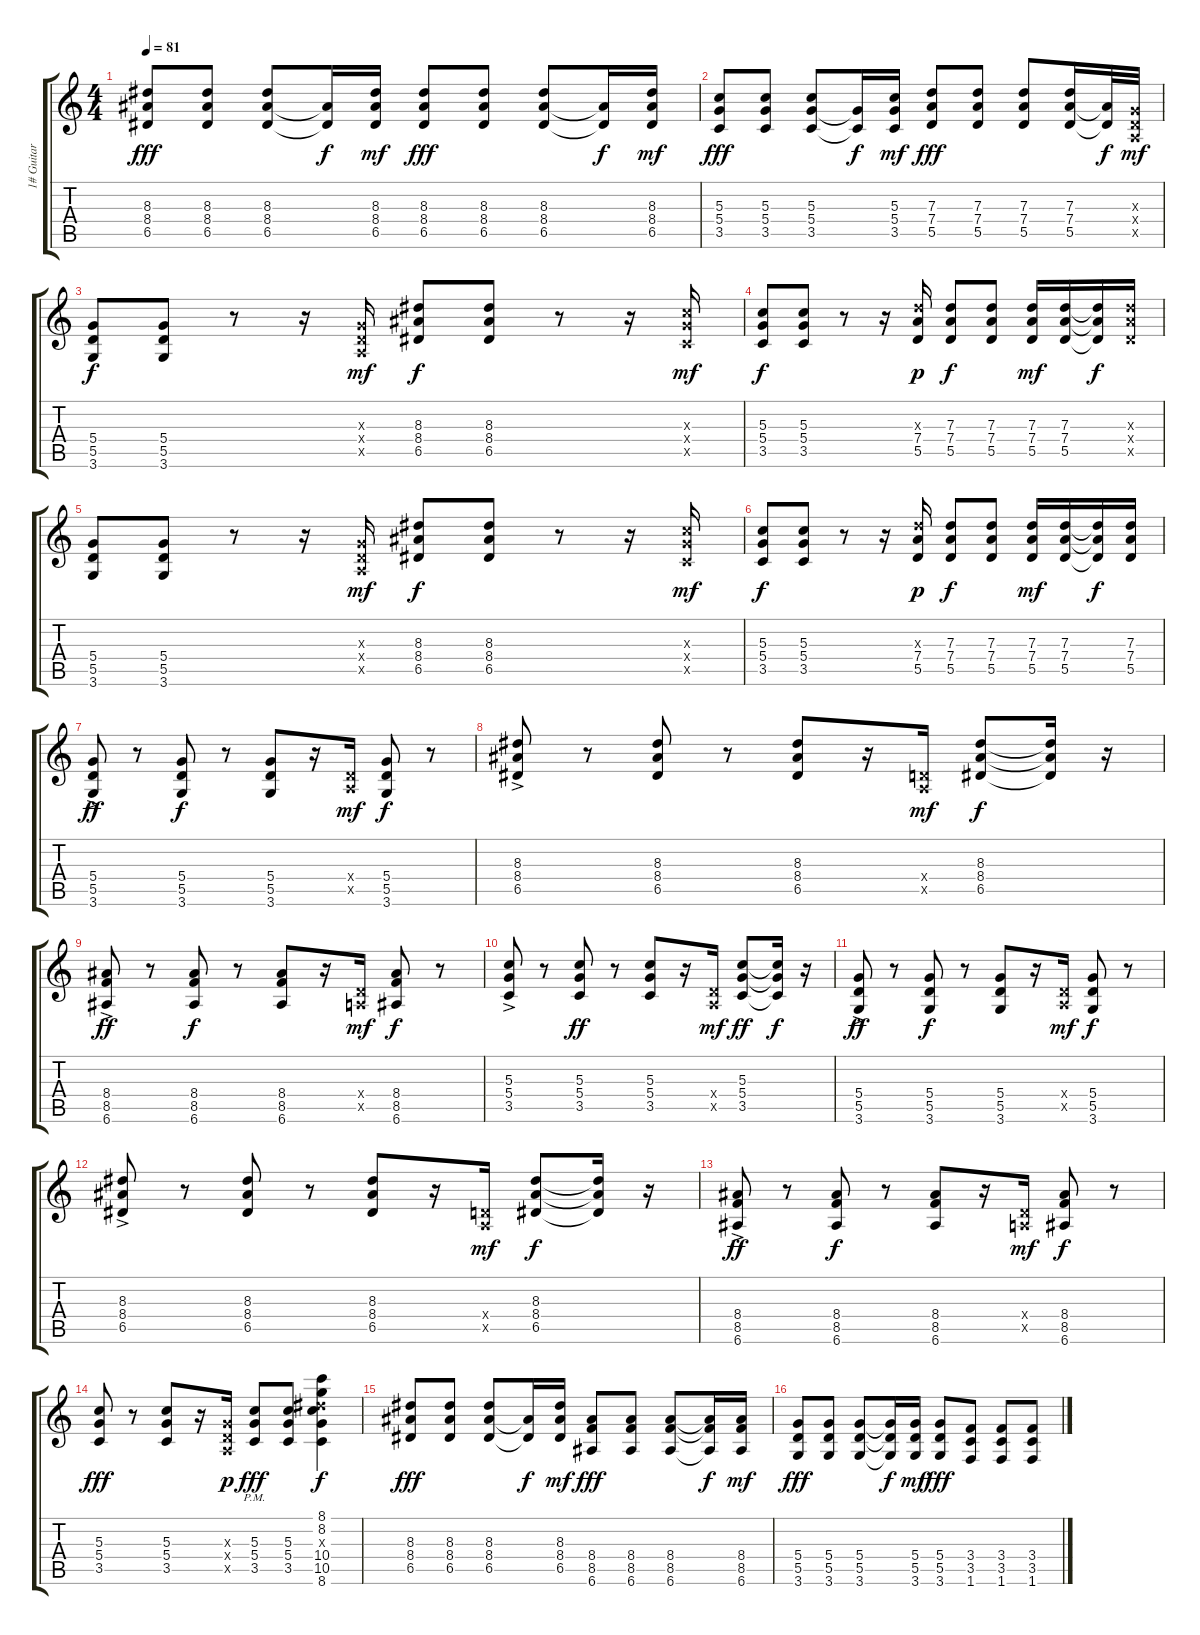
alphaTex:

\track ("1# Guitar" "1# Guitar") {instrument distortionguitar}
\staff {score tabs}
\tuning (E4 B3 G3 D3 A2 E2) {hide}
\ts (4 4)
\tempo 81
\clef g2
\ks c
(8.3 8.4 6.5).8{dy fff} (8.3 8.4 6.5).8 (8.3 8.4 6.5).8 (8.4{t} 6.5{t}).16{dy f} (8.3 8.4 6.5).16{dy mf} (8.3 8.4 6.5).8{dy fff} (8.3 8.4 6.5).8 (8.3 8.4 6.5).8 (8.4{t} 6.5{t}).16{dy f} (8.3 8.4 6.5).16{dy mf} |
(5.3 5.4 3.5).8{dy fff} (5.3 5.4 3.5).8 (5.3 5.4 3.5).8 (5.4{t} 3.5{t}).16{dy f} (5.3 5.4 3.5).16{dy mf} (7.3 7.4 5.5).8{dy fff} (7.3 7.4 5.5).8 (7.3 7.4 5.5).8 (7.3 7.4 5.5).16 (7.4{t} 5.5{t}).32{dy f} (0.3{x} 0.4{x} 0.5{x}).32{dy mf} |
(5.4 5.5 3.6).8{dy f} (5.4 5.5 3.6).8 r.8 r.16 (0.3{x} 0.4{x} 0.5{x}).16{dy mf} (8.3 8.4 6.5).8{dy f} (8.3 8.4 6.5).8 r.8 r.16 (5.3{x} 5.4{x} 3.5{x}).16{dy mf} |
(5.3 5.4 3.5).8{dy f} (5.3 5.4 3.5).8 r.8 r.16 (7.3{x} 7.4 5.5).16{dy p} (7.3 7.4 5.5).8{dy f} (7.3 7.4 5.5).8 (7.3 7.4 5.5).16{dy mf} (7.3 7.4 5.5).16 (7.3{t} 7.4{t} 5.5{t}).16{dy f} (7.3{x} 7.4{x} 5.5{x}).16 |
(5.4 5.5 3.6).8 (5.4 5.5 3.6).8 r.8 r.16 (0.3{x} 0.4{x} 0.5{x}).16{dy mf} (8.3 8.4 6.5).8{dy f} (8.3 8.4 6.5).8 r.8 r.16 (5.3{x} 5.4{x} 3.5{x}).16{dy mf} |
(5.3 5.4 3.5).8{dy f} (5.3 5.4 3.5).8 r.8 r.16 (7.3{x} 7.4 5.5).16{dy p} (7.3 7.4 5.5).8{dy f} (7.3 7.4 5.5).8 (7.3 7.4 5.5).16{dy mf} (7.3 7.4 5.5).16 (7.3{t} 7.4{t} 5.5{t}).16{dy f} (7.3 7.4 5.5).16 |
(5.4{ac} 5.5{ac} 3.6{ac}).8{dy ff} r.8 (5.4 5.5 3.6).8{dy f} r.8 (5.4 5.5 3.6).8 r.16 (0.4{x} 0.5{x}).16{dy mf} (5.4 5.5 3.6).8{dy f} r.8 |
(8.3 8.4{ac} 6.5{ac}).8 r.8 (8.3 8.4 6.5).8 r.8 (8.3 8.4 6.5).8 r.16 (0.4{x} 0.5{x}).16{dy mf} (8.3 8.4 6.5).8{dy f} (8.3{t} 8.4{t} 6.5{t}).16 r.16 |
(8.4{ac} 8.5{ac} 6.6{ac}).8{dy ff} r.8 (8.4 8.5 6.6).8{dy f} r.8 (8.4 8.5 6.6).8 r.16 (0.4{x} 0.5{x}).16{dy mf} (8.4 8.5 6.6).8{dy f} r.8 |
(5.3 5.4{ac} 3.5{ac}).8 r.8 (5.3 5.4 3.5).8{dy ff} r.8 (5.3 5.4 3.5).8 r.16 (0.4{x} 0.5{x}).16{dy mf} (5.3 5.4 3.5).8{dy ff} (5.3{t} 5.4{t} 3.5{t}).16{dy f} r.16 |
(5.4{ac} 5.5{ac} 3.6{ac}).8{dy ff} r.8 (5.4 5.5 3.6).8{dy f} r.8 (5.4 5.5 3.6).8 r.16 (0.4{x} 0.5{x}).16{dy mf} (5.4 5.5 3.6).8{dy f} r.8 |
(8.3 8.4{ac} 6.5{ac}).8 r.8 (8.3 8.4 6.5).8 r.8 (8.3 8.4 6.5).8 r.16 (0.4{x} 0.5{x}).16{dy mf} (8.3 8.4 6.5).8{dy f} (8.3{t} 8.4{t} 6.5{t}).16 r.16 |
(8.4{ac} 8.5{ac} 6.6{ac}).8{dy ff} r.8 (8.4 8.5 6.6).8{dy f} r.8 (8.4 8.5 6.6).8 r.16 (0.4{x} 0.5{x}).16{dy mf} (8.4 8.5 6.6).8{dy f} r.8 |
(5.3 5.4 3.5).8{dy fff} r.8 (5.3 5.4 3.5).8 r.16 (0.3{x} 0.4{x} 0.5{x}).16{dy p} (5.3{pm} 5.4{pm} 3.5{pm}).8{dy fff} (5.3 5.4 3.5).8 (8.1 8.2 8.3{x} 10.4 10.5 8.6).4{dy f} |
(8.3 8.4 6.5).8{dy fff} (8.3 8.4 6.5).8 (8.3 8.4 6.5).8 (8.4{t} 6.5{t}).16{dy f} (8.3 8.4 6.5).16{dy mf} (8.4 8.5 6.6).8{dy fff} (8.4 8.5 6.6).8 (8.4 8.5 6.6).8 (8.4{t} 8.5{t} 6.6{t}).16{dy f} (8.4 8.5 6.6).16{dy mf} |
(5.4 5.5 3.6).8{dy fff} (5.4 5.5 3.6).8 (5.4 5.5 3.6).8 (5.4{t} 5.5{t} 3.6{t}).16{dy f} (5.4 5.5 3.6).16{dy mf} (5.4 5.5 3.6).8{dy fff} (3.4 3.5 1.6).8 (3.4 3.5 1.6).8 (3.4 3.5 1.6).8
